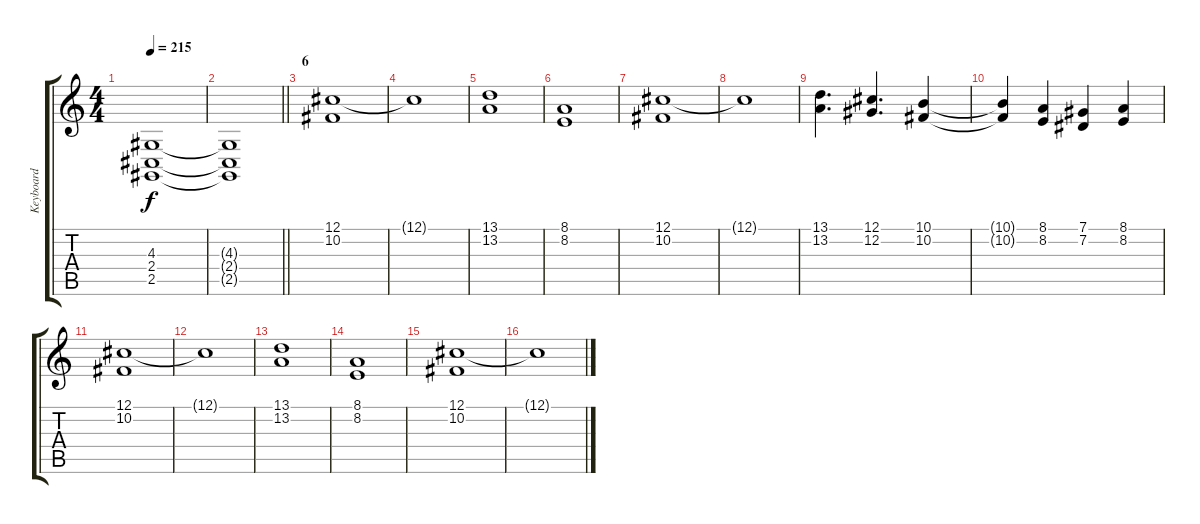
\track ("Keyboard" "Keyboard") {instrument stringensemble1}
\staff {score tabs}
\tuning (Db4 Ab3 E3 B2 Gb2 Db2) {hide}
\ts (4 4)
\tempo 215
\clef g2
\ks c
(4.3 2.4 2.5).1{dy f} |
\barLineRight lightlight
(4.3{t} 2.4{t} 2.5{t}).1 |
\section ("" "6")
(12.1 10.2).1 |
12.1{t}.1 |
(13.1 13.2).1 |
(8.1 8.2).1 |
(12.1 10.2).1 |
12.1{t}.1 |
(13.1 13.2).4{d} (12.1 12.2).4{d} (10.1 10.2).4 |
(10.1{t} 10.2{t}).4 (8.1 8.2).4 (7.1 7.2).4 (8.1 8.2).4 |
(12.1 10.2).1 |
12.1{t}.1 |
(13.1 13.2).1 |
(8.1 8.2).1 |
(12.1 10.2).1 |
12.1{t}.1
